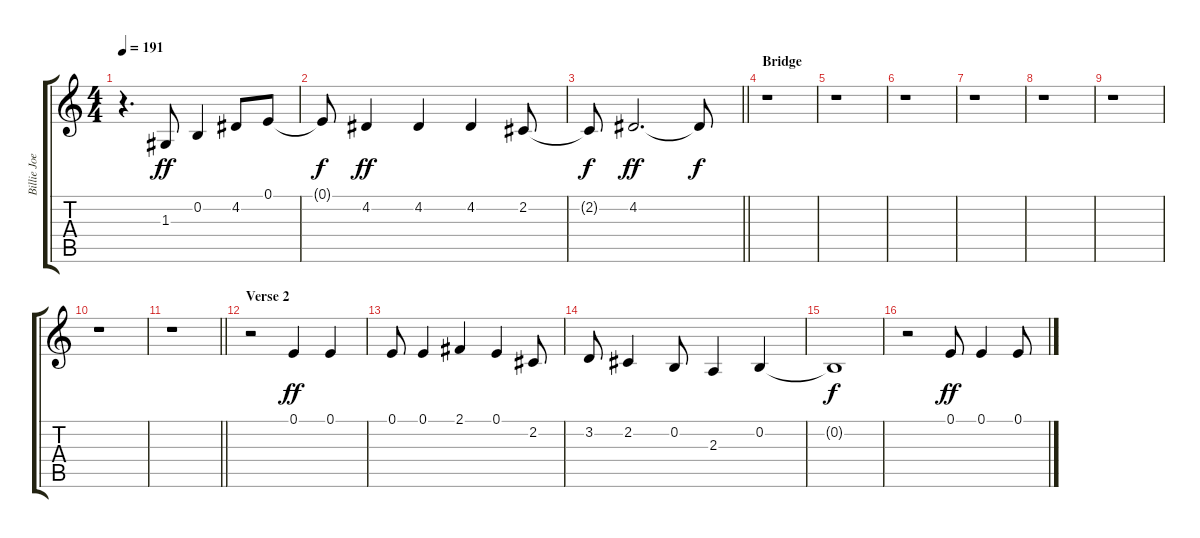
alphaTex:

\track ("Billie Joe Armstrong (Vocals)" "Billie Joe") {instrument sopranosax}
\staff {score tabs}
\tuning (E4 B3 G3 D3 A2 E2) {hide}
\ts (4 4)
\tempo 191
\clef g2
\ks c
r.4{d dy f} 1.3.8{dy ff} 0.2.4 4.2.8 0.1.8 |
0.1{t}.8{dy f} 4.2.4{dy ff} 4.2.4 4.2.4 2.2.8 |
\barLineRight lightlight
2.2{t}.8{dy f} 4.2.2{d dy ff} 4.2{t}.8{dy f} |
\section ("" "Bridge")
r.1 |
r.1 |
r.1 |
r.1 |
r.1 |
r.1 |
r.1 |
\barLineRight lightlight
r.1 |
\section ("" "Verse 2")
r.2 0.1.4{dy ff} 0.1.4 |
0.1.8 0.1.4 2.1.4 0.1.4 2.2.8 |
3.2.8 2.2.4 0.2.8 2.3.4 0.2.4 |
0.2{t}.1{dy f} |
r.2 0.1.8{dy ff} 0.1.4 0.1.8
